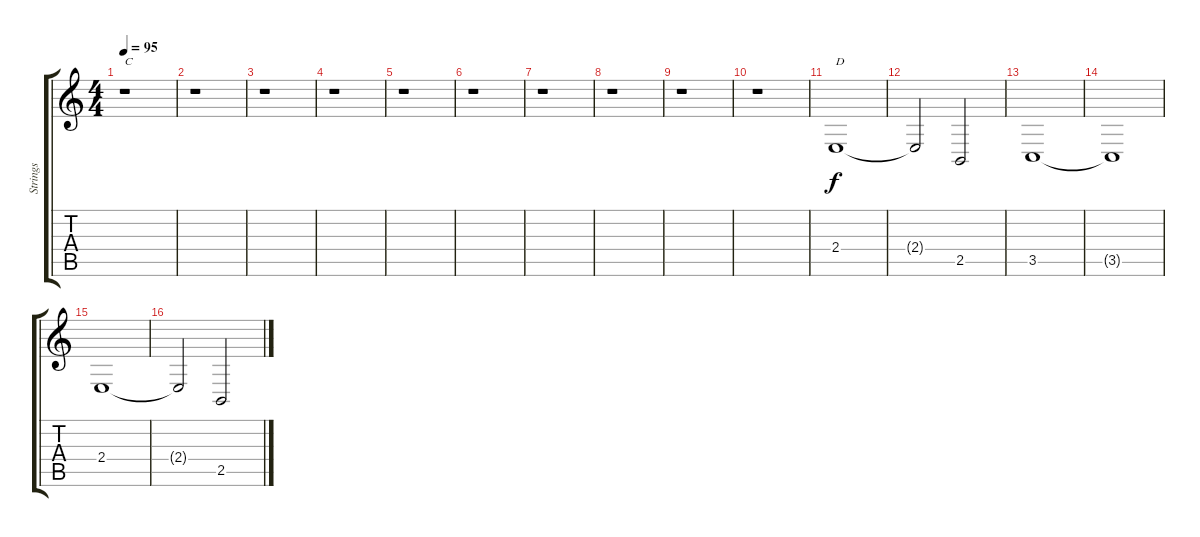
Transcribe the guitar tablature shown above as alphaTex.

\track ("Strings " "Strings ") {instrument stringensemble2}
\staff {score tabs}
\tuning (E4 B3 G3 D3 A2 E2) {hide}
\ts (4 4)
\tempo 95
\clef g2
\ks c
r.1{txt "C" dy f} |
r.1 |
r.1 |
r.1 |
r.1 |
r.1 |
r.1 |
r.1 |
r.1 |
r.1 |
2.4.1{txt "D" volume 12} |
2.4{t}.2 2.5.2 |
3.5.1 |
3.5{t}.1 |
2.4.1 |
2.4{t}.2 2.5.2
